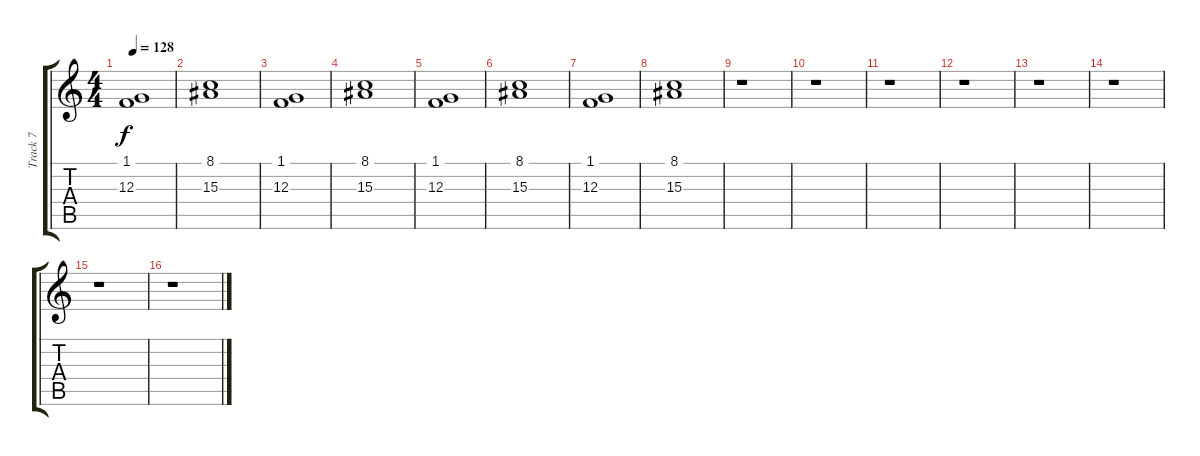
\track ("Track 7" "Track 7") {instrument synthstrings1}
\staff {score tabs}
\tuning (E4 B3 G3 D3 A2 E2) {hide}
\ts (4 4)
\tempo 128
\clef g2
\ks c
(1.1 12.3).1{dy f} |
(8.1 15.3).1 |
(1.1 12.3).1 |
(8.1 15.3).1 |
(1.1 12.3).1 |
(8.1 15.3).1 |
(1.1 12.3).1 |
(8.1 15.3).1 |
r.1 |
r.1 |
r.1 |
r.1 |
r.1 |
r.1 |
r.1 |
r.1
